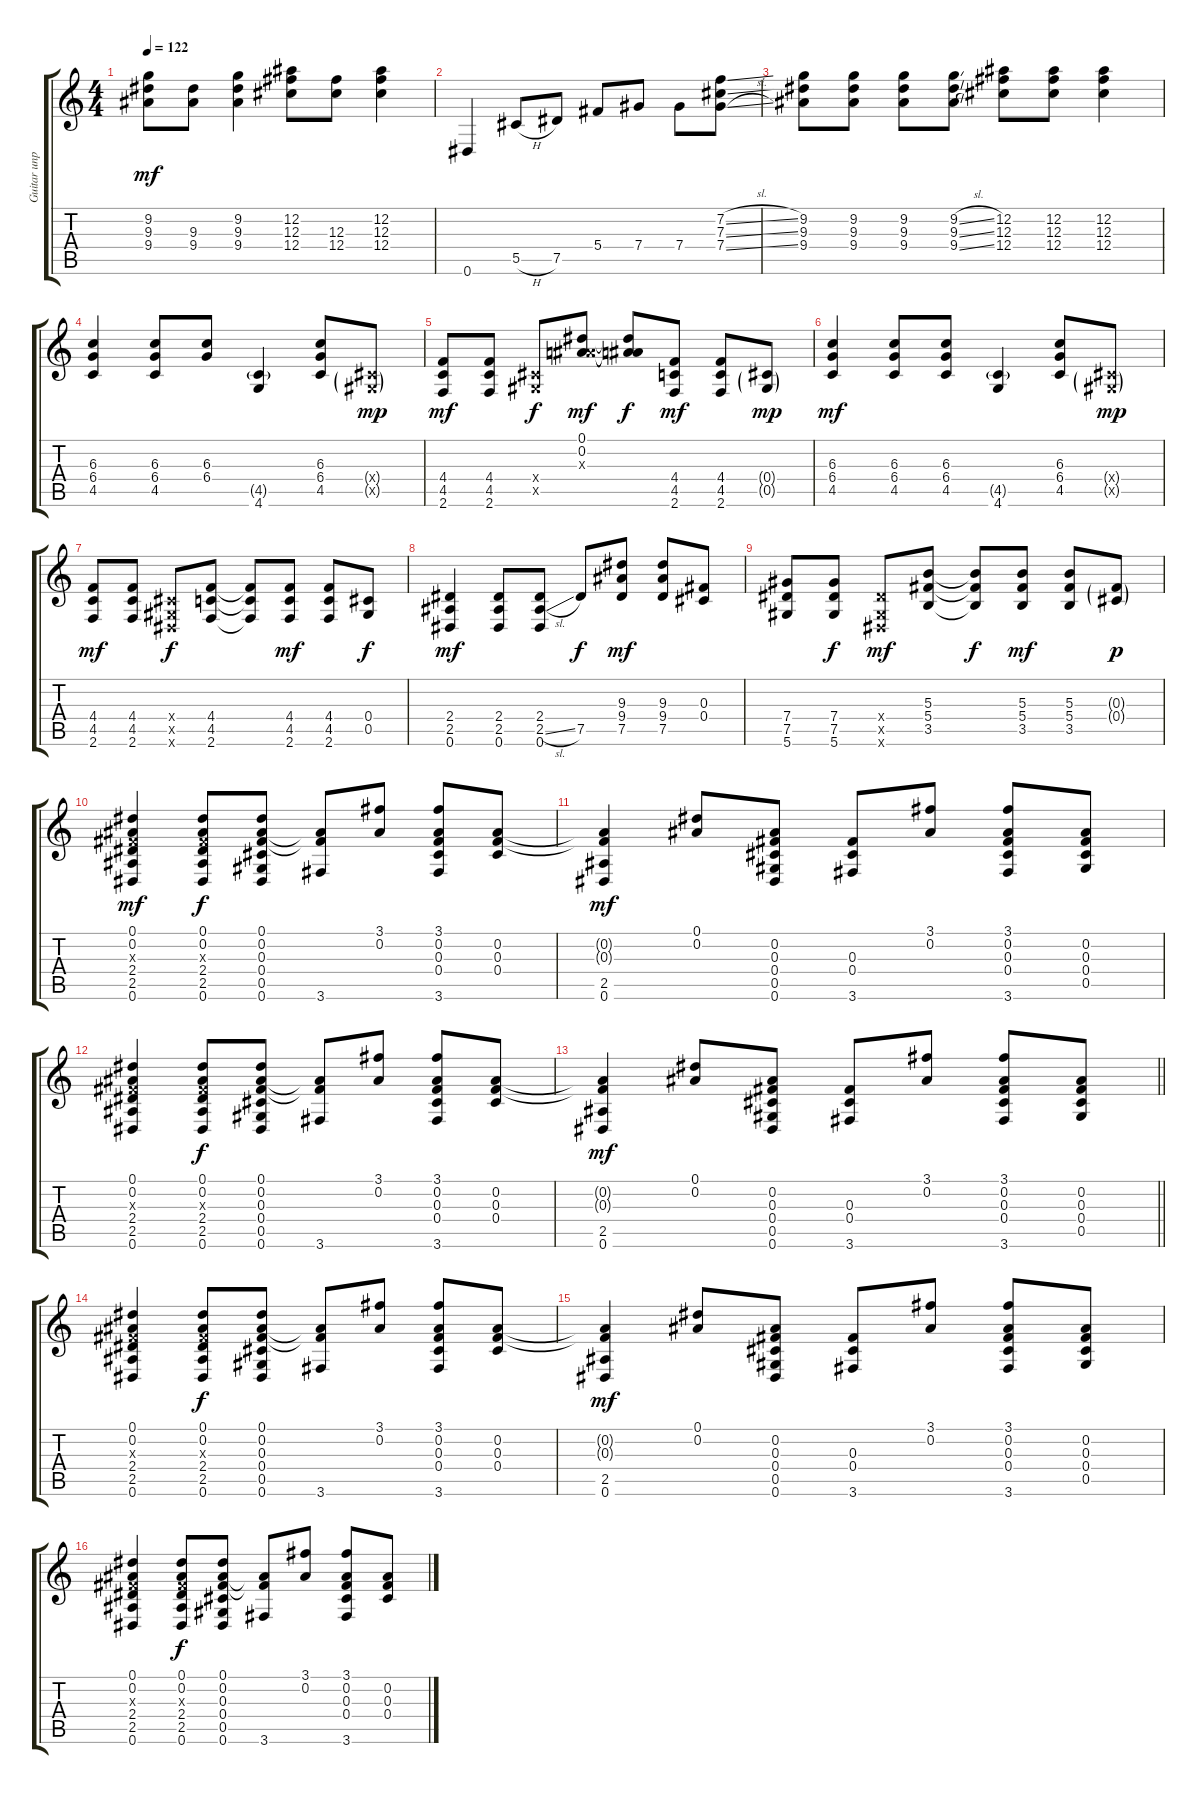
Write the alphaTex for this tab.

\track ("Guitar unplugged" "Guitar unp") {instrument acousticguitarsteel}
\staff {score tabs}
\tuning (Eb4 Bb3 Gb3 Db3 Ab2 Eb2) {hide}
\ts (4 4)
\tempo 122
\clef g2
\ks c
(9.2 9.3 9.4).8{dy mf} (9.3 9.4).8 (9.2 9.3 9.4).4 (12.2 12.3 12.4).8 (12.3 12.4).8 (12.2 12.3 12.4).4 |
0.6.4 5.5{h}.8 7.5.8 5.4.8 7.4.8 7.4.8 (7.2{sl} 7.3{sl} 7.4{sl}).8 |
(9.2 9.3 9.4).8 (9.2 9.3 9.4).8 (9.2 9.3 9.4).8 (9.2{sl} 9.3{sl} 9.4{sl}).8 (12.2 12.3 12.4).8 (12.2 12.3 12.4).8 (12.2 12.3 12.4).4 |
(6.3 6.4 4.5).4 (6.3 6.4 4.5).8 (6.3 6.4).8 (4.5{g} 4.6).4 (6.3 6.4 4.5).8 (0.4{g x} 0.5{g x}).8{dy mp} |
(4.4 4.5 2.6).8{dy mf} (4.4 4.5 2.6).8 (0.4{x} 0.5{x}).8{dy f} (0.1 0.2 3.3{x}).8{dy mf} (0.1{t} 0.2{t} 3.3{t}).8{dy f} (4.4 4.5 2.6).8{dy mf} (4.4 4.5 2.6).8 (0.4{g} 0.5{g}).8{dy mp} |
(6.3 6.4 4.5).4{dy mf} (6.3 6.4 4.5).8 (6.3 6.4 4.5).8 (4.5{g} 4.6).4 (6.3 6.4 4.5).8 (0.4{g x} 0.5{g x}).8{dy mp} |
(4.4 4.5 2.6).8{dy mf} (4.4 4.5 2.6).8 (0.4{x} 0.5{x} 0.6{x}).8{dy f} (4.4 4.5 2.6).8 (4.4{t} 4.5{t} 2.6{t}).8 (4.4 4.5 2.6).8{dy mf} (4.4 4.5 2.6).8 (0.4 0.5).8{dy f} |
(2.4 2.5 0.6).4{dy mf} (2.4 2.5 0.6).8 (2.4 2.5{sl} 0.6).8 7.5.8{dy f} (9.3 9.4 7.5).8{dy mf} (9.3 9.4 7.5).8 (0.3 0.4).8 |
(7.4 7.5 5.6).8 (7.4 7.5 5.6).8{dy f} (2.4{x} 0.5{x} 0.6{x}).8{dy mf} (5.3 5.4 3.5).8 (5.3{t} 5.4{t} 3.5{t}).8{dy f} (5.3 5.4 3.5).8{dy mf} (5.3 5.4 3.5).8 (0.3{g} 0.4{g}).8{dy p} |
(0.1 0.2 0.3{x} 2.4 2.5 0.6).4{dy mf} (0.1 0.2 0.3{x} 2.4 2.5 0.6).8{dy f} (0.1 0.2 0.3 0.4 0.5 0.6).8 (0.2{t} 0.3{t} 3.6).8 (3.1 0.2).8 (3.1 0.2 0.3 0.4 3.6).8 (0.2 0.3 0.4).8 |
(0.2{t} 0.3{t} 2.5 0.6).4{dy mf} (0.1 0.2).8 (0.2 0.3 0.4 0.5 0.6).8 (0.3 0.4 3.6).8 (3.1 0.2).8 (3.1 0.2 0.3 0.4 3.6).8 (0.2 0.3 0.4 0.5).8 |
(0.1 0.2 0.3{x} 2.4 2.5 0.6).4 (0.1 0.2 0.3{x} 2.4 2.5 0.6).8{dy f} (0.1 0.2 0.3 0.4 0.5 0.6).8 (0.2{t} 0.3{t} 3.6).8 (3.1 0.2).8 (3.1 0.2 0.3 0.4 3.6).8 (0.2 0.3 0.4).8 |
\barLineRight lightlight
(0.2{t} 0.3{t} 2.5 0.6).4{dy mf} (0.1 0.2).8 (0.2 0.3 0.4 0.5 0.6).8 (0.3 0.4 3.6).8 (3.1 0.2).8 (3.1 0.2 0.3 0.4 3.6).8 (0.2 0.3 0.4 0.5).8 |
(0.1 0.2 0.3{x} 2.4 2.5 0.6).4 (0.1 0.2 0.3{x} 2.4 2.5 0.6).8{dy f} (0.1 0.2 0.3 0.4 0.5 0.6).8 (0.2{t} 0.3{t} 3.6).8 (3.1 0.2).8 (3.1 0.2 0.3 0.4 3.6).8 (0.2 0.3 0.4).8 |
(0.2{t} 0.3{t} 2.5 0.6).4{dy mf} (0.1 0.2).8 (0.2 0.3 0.4 0.5 0.6).8 (0.3 0.4 3.6).8 (3.1 0.2).8 (3.1 0.2 0.3 0.4 3.6).8 (0.2 0.3 0.4 0.5).8 |
(0.1 0.2 0.3{x} 2.4 2.5 0.6).4 (0.1 0.2 0.3{x} 2.4 2.5 0.6).8{dy f} (0.1 0.2 0.3 0.4 0.5 0.6).8 (0.2{t} 0.3{t} 3.6).8 (3.1 0.2).8 (3.1 0.2 0.3 0.4 3.6).8 (0.2 0.3 0.4).8
